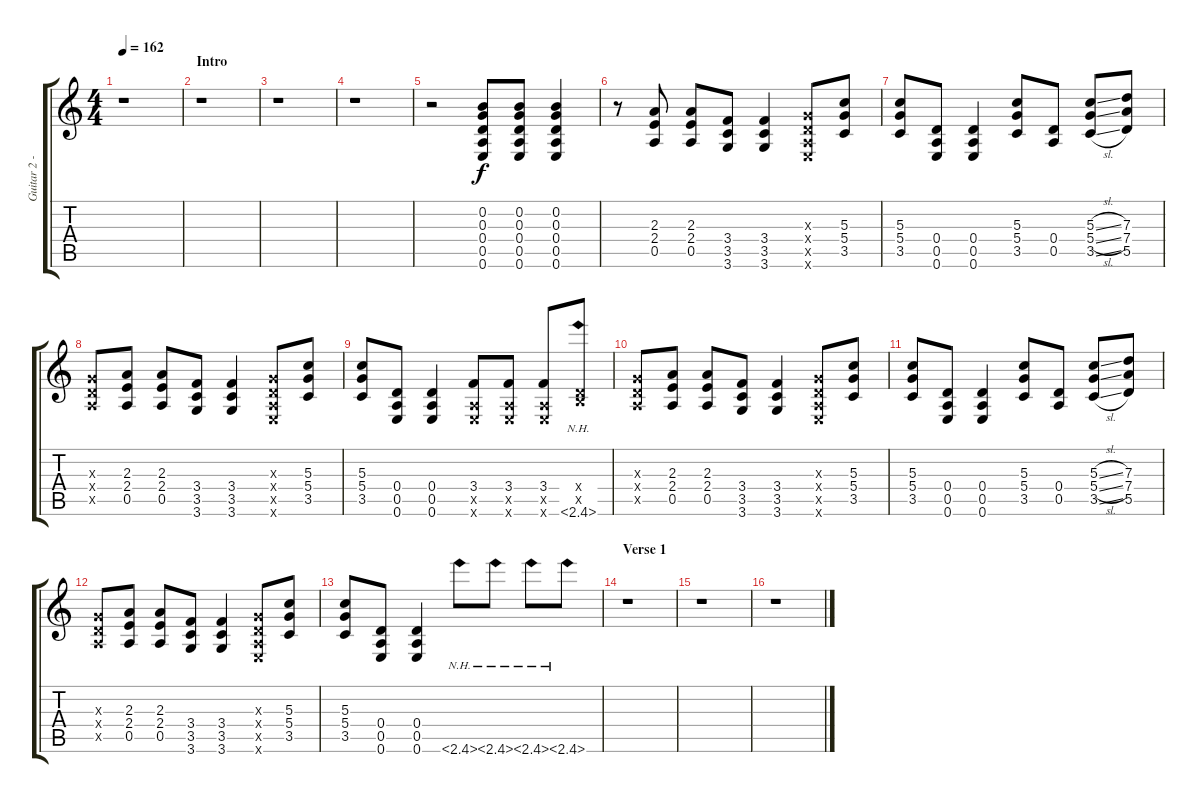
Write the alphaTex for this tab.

\track ("Guitar 2 - Lee Gaze" "Guitar 2 -") {instrument overdrivenguitar}
\staff {score tabs}
\tuning (E4 B3 G3 D3 A2 E2) {hide}
\ts (4 4)
\tempo 162
\clef g2
\ks c
r.1{dy f instrument overdrivenguitar} |
\section ("" "Intro")
r.1 |
r.1 |
r.1 |
r.2 (0.2 0.3 0.4 0.5 0.6).8 (0.2 0.3 0.4 0.5 0.6).8 (0.2 0.3 0.4 0.5 0.6).4 |
r.8 (2.3 2.4 0.5).8 (2.3 2.4 0.5).8 (3.4 3.5 3.6).8 (3.4 3.5 3.6).4 (0.3{x} 0.4{x} 0.5{x} 0.6{x}).8 (5.3 5.4 3.5).8 |
(5.3 5.4 3.5).8 (0.4 0.5 0.6).8 (0.4 0.5 0.6).4 (5.3 5.4 3.5).8 (0.4 0.5).8 (5.3{sl} 5.4{sl} 3.5{sl}).8 (7.3 7.4 5.5).8 |
(0.3{x} 0.4{x} 0.5{x}).8 (2.3 2.4 0.5).8 (2.3 2.4 0.5).8 (3.4 3.5 3.6).8 (3.4 3.5 3.6).4 (0.3{x} 0.4{x} 0.5{x} 0.6{x}).8 (5.3 5.4 3.5).8 |
(5.3 5.4 3.5).8 (0.4 0.5 0.6).8 (0.4 0.5 0.6).4 (3.4 0.5{x} 0.6{x}).8 (3.4 0.5{x} 0.6{x}).8 (3.4 0.5{x} 0.6{x}).8 (0.4{x} 2.5{x} 2.6{nh}).8 |
(0.3{x} 0.4{x} 0.5{x}).8 (2.3 2.4 0.5).8 (2.3 2.4 0.5).8 (3.4 3.5 3.6).8 (3.4 3.5 3.6).4 (0.3{x} 0.4{x} 0.5{x} 0.6{x}).8 (5.3 5.4 3.5).8 |
(5.3 5.4 3.5).8 (0.4 0.5 0.6).8 (0.4 0.5 0.6).4 (5.3 5.4 3.5).8 (0.4 0.5).8 (5.3{sl} 5.4{sl} 3.5{sl}).8 (7.3 7.4 5.5).8 |
(0.3{x} 0.4{x} 0.5{x}).8 (2.3 2.4 0.5).8 (2.3 2.4 0.5).8 (3.4 3.5 3.6).8 (3.4 3.5 3.6).4 (0.3{x} 0.4{x} 0.5{x} 0.6{x}).8 (5.3 5.4 3.5).8 |
(5.3 5.4 3.5).8 (0.4 0.5 0.6).8 (0.4 0.5 0.6).4 2.6{nh}.8 2.6{nh}.8 2.6{nh}.8 2.6{nh}.8 |
\section ("" "Verse 1")
r.1 |
r.1 |
r.1
